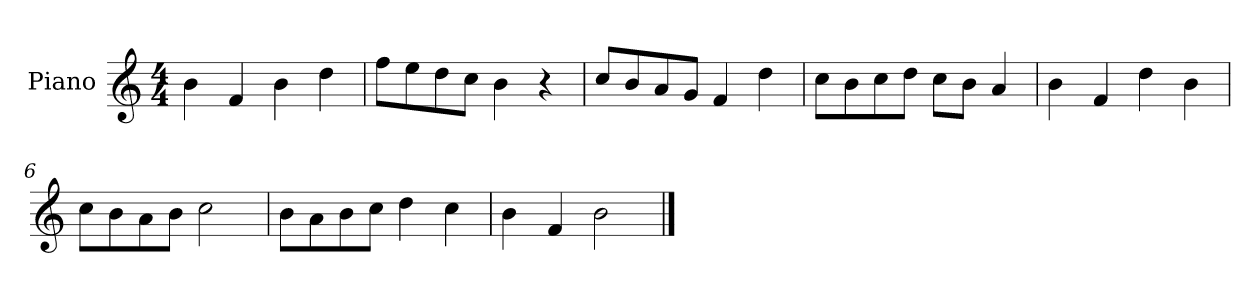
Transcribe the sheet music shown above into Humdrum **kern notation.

**kern
*part1
*staff1
*I"Piano
*I'Pno.
*clefG2
*k[]
*M4/4
*MM120
=1
4b\
4f/
4b\
4dd\
=2
8ff\L
8ee\
8dd\
8cc\J
4b\
4r
=3
8cc/L
8b/
8a/
8g/J
4f/
4dd\
=4
8cc\L
8b\
8cc\
8dd\J
8cc\L
8b\J
4a/
=5
4b\
4f/
4dd\
4b\
=6
8cc\L
8b\
8a\
8b\J
2cc\
=7
8b\L
8a\
8b\
8cc\J
4dd\
4cc\
=8
4b\
4f/
2b\
==
*-
